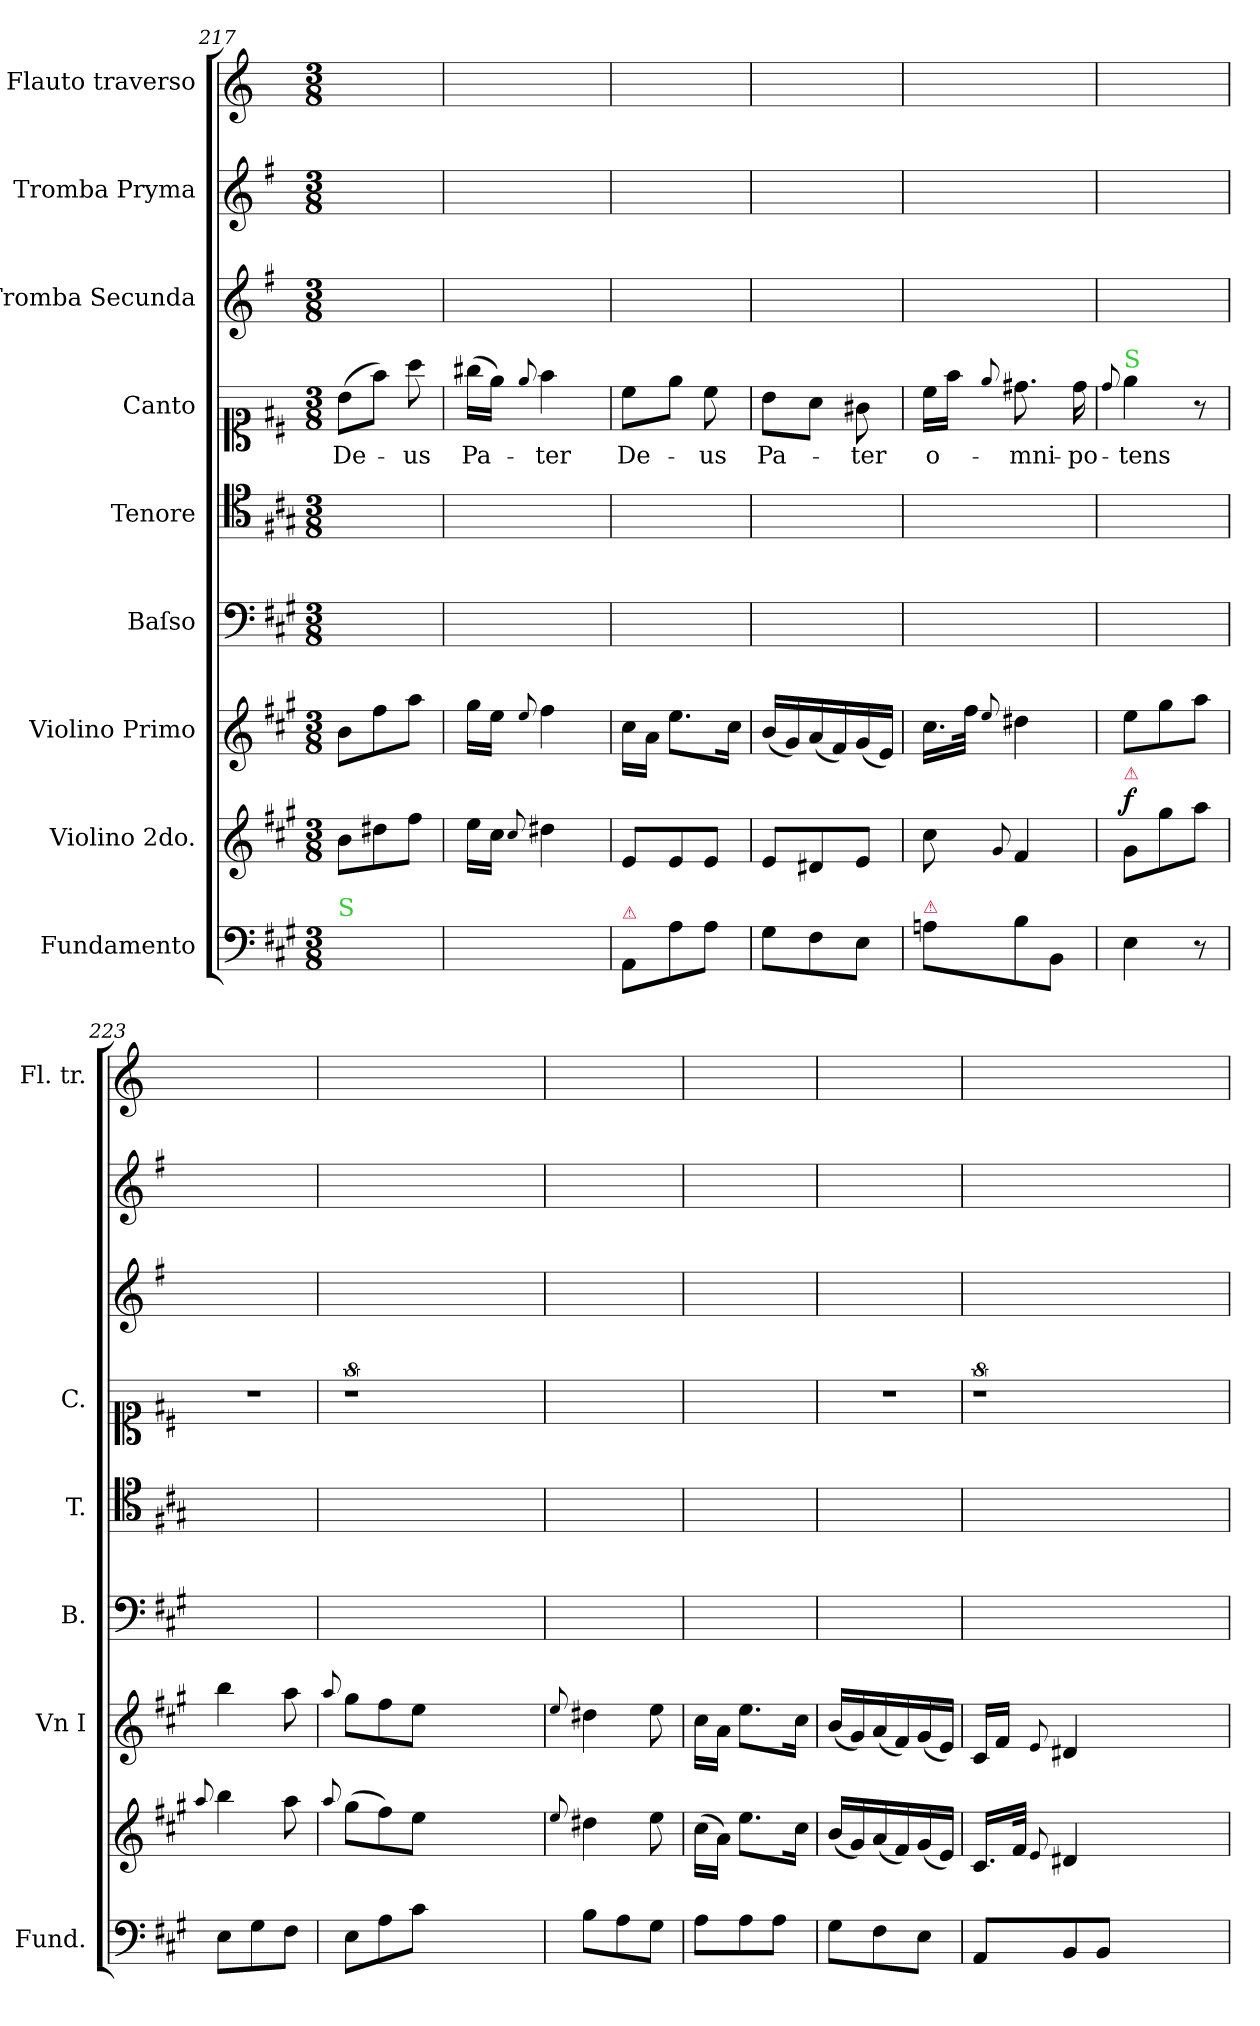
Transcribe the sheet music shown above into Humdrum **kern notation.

**kern	**dynam	**kern	**dynam	**kern	**dynam	**kern	**kern	**kern	**text	**kern	**kern	**kern
*part9	*part9	*part8	*part8	*part7	*part7	*part6	*part5	*part4	*part4	*part3	*part2	*part1
*staff9	*staff9	*staff8	*staff8	*staff7	*staff7	*staff6	*staff5	*staff4	*staff4	*staff3	*staff2	*staff1
*I"Fundamento	*	*I"Violino 2do.	*	*I"Violino Primo	*	*I"Baſso	*I"Tenore	*I"Canto	*	*I"Tromba Secunda	*I"Tromba Pryma	*I"Flauto traverso
*I'Fund.	*	*	*	*I'Vn I	*	*I'B.	*I'T.	*I'C.	*	*	*	*I'Fl. tr.
*clefF4	*	*clefG2	*	*clefG2	*	*clefF4	*clefC4	*clefC1	*	*clefG2	*clefG2	*clefG2
*	*	*	*	*	*	*	*	*	*	*ITrd-1c-2	*ITrd-1c-2	*
*k[f#c#g#]	*	*k[f#c#g#]	*	*k[f#c#g#]	*	*k[f#c#g#]	*k[f#c#g#]	*k[f#c#]	*	*k[f#c#g#]	*k[f#c#g#]	*k[]
*M3/8	*	*M3/8	*	*M3/8	*	*M3/8	*M3/8	*M3/8	*	*M3/8	*M3/8	*M3/8
=217	=217	=217	=217	=217	=217	=217	=217	=217	=217	=217	=217	=217
!LO:TX:a:color=limegreen:t=S	!	!	!	!	!	!	!	!	!	!	!	!
8BB/Lyy	.	8b\L	.	8b\L	.	4.ryy	4.ryy	(8b\L	De-	4.ryy	4.ryy	4.ryy
8BB/yy	.	8dd#X\	.	8ff#\	.	.	.	8ff#\J)	.	.	.	.
8BB/Jyy	.	8ff#\J	.	8aa\J	.	.	.	8aa\	-us	.	.	.
=218	=218	=218	=218	=218	=218	=218	=218	=218	=218	=218	=218	=218
8BB/Lyy	.	16ee\LL	.	16gg#\LL	.	4.ryy	4.ryy	(16gg#\LL	Pa-	4.ryy	4.ryy	4.ryy
.	.	16cc#\JJ	.	16ee\JJ	.	.	.	16ee\JJ)	.	.	.	.
.	.	8qqcc#/	.	8qqee/	.	.	.	8qqee/	.	.	.	.
8BB/yy	.	4dd#X\	.	4ff#\	.	.	.	4ff#\	-ter	.	.	.
8BB/Jyy	.	.	.	.	.	.	.	.	.	.	.	.
=219	=219	=219	=219	=219	=219	=219	=219	=219	=219	=219	=219	=219
!LO:TX:a:color=crimson:t=⚠	!	!	!	!	!	!	!	!	!	!	!	!
8AA/L	.	8e/L	.	16cc#\LL	.	4.ryy	4.ryy	8cc#\L	De-	4.ryy	4.ryy	4.ryy
.	.	.	.	16a\JJ	.	.	.	.	.	.	.	.
8A\	.	8e/	.	8.ee\L	.	.	.	8ee\J	.	.	.	.
8A\J	.	8e/J	.	.	.	.	.	8cc#\	-us	.	.	.
.	.	.	.	16cc#\Jk	.	.	.	.	.	.	.	.
=220	=220	=220	=220	=220	=220	=220	=220	=220	=220	=220	=220	=220
8G#\L	.	8e/L	.	(16b/LL	.	4.ryy	4.ryy	8b\L	Pa-	4.ryy	4.ryy	4.ryy
.	.	.	.	16g#/)	.	.	.	.	.	.	.	.
8F#\	.	8d#X/	.	(16a/	.	.	.	8a\J	.	.	.	.
.	.	.	.	16f#/)	.	.	.	.	.	.	.	.
8E\J	.	8e/J	.	(16g#/	.	.	.	8g#\	-ter	.	.	.
.	.	.	.	16e/JJ)	.	.	.	.	.	.	.	.
=221	=221	=221	=221	=221	=221	=221	=221	=221	=221	=221	=221	=221
!LO:TX:a:color=crimson:t=⚠	!	!	!	!	!	!	!	!	!	!	!	!
8An\L	.	8cc#\	.	16.cc#\LL	.	4.ryy	4.ryy	16cc#\LL	o-	4.ryy	4.ryy	4.ryy
.	.	.	.	.	.	.	.	16ff#\JJ	.	.	.	.
.	.	.	.	32ff#\JJk	.	.	.	.	.	.	.	.
.	.	8qqg#/	.	8qqee/	.	.	.	8qqee/	.	.	.	.
8B\	.	4f#/	.	4dd#X\	.	.	.	8.dd#X\	-mni-	.	.	.
8BB\J	.	.	.	.	.	.	.	.	.	.	.	.
.	.	.	.	.	.	.	.	16dd#\	-po-	.	.	.
=222	=222	=222	=222	=222	=222	=222	=222	=222	=222	=222	=222	=222
.	.	.	.	.	.	.	.	8qqdd/	.	.	.	.
!	!	!	!	!	!	!	!	!LO:TX:a:color=limegreen:t=S	!	!	!	!
!	!	!LO:TX:a:color=crimson:t=⚠	!	!	!	!	!	!	!	!	!	!
!	!LO:DY:a	!	!LO:DY:a	!	!LO:DY:a	!	!	!	!	!	!	!
4E\	f&colon;	8g#/L	f	8ee\L	for	4.ryy	4.ryy	4ee\	-tens	4.ryy	4.ryy	4.ryy
.	.	8gg#\	.	8gg#\	.	.	.	.	.	.	.	.
8r	.	8aa\J	.	8aa\J	.	.	.	8r	.	.	.	.
=223	=223	=223	=223	=223	=223	=223	=223	=223	=223	=223	=223	=223
.	.	8qqaa/	.	.	.	.	.	.	.	.	.	.
8E\L	.	4bb\	.	4bb\	.	4.ryy	4.ryy	4.r	.	4.ryy	4.ryy	4.ryy
8G#\	.	.	.	.	.	.	.	.	.	.	.	.
8F#\J	.	8aa\	.	8aa\	.	.	.	.	.	.	.	.
=224	=224	=224	=224	=224	=224	=224	=224	=224	=224	=224	=224	=224
.	.	8qqaa/	.	8qqaa/	.	.	.	.	.	.	.	.
8E\L	.	(8gg#\L	.	8gg#\L	.	4.ryy	4.ryy	8%9r	.	4.ryy	4.ryy	4.ryy
8A\	.	8ff#\)	.	8ff#\	.	.	.	.	.	.	.	.
8c#\J	.	8ee\J	.	8ee\J	.	.	.	.	.	.	.	.
2.ryy	.	2.ryy	.	2.ryy	.	2.ryy	2.ryy	.	.	2.ryy	2.ryy	2.ryy
=225	=225	=225	=225	=225	=225	=225	=225	=225	=225	=225	=225	=225
.	.	8qqee/	.	8qqee/	.	.	.	.	.	.	.	.
8B\L	.	4dd#X\	.	4dd#X\	.	4.ryy	4.ryy	4.ryy	.	4.ryy	4.ryy	4.ryy
8A\	.	.	.	.	.	.	.	.	.	.	.	.
8G#\J	.	8ee\	.	8ee\	.	.	.	.	.	.	.	.
=226	=226	=226	=226	=226	=226	=226	=226	=226	=226	=226	=226	=226
!	!	!	!	!	!LO:DY:a	!	!	!	!	!	!	!
8A\L	.	(16cc#\LL	.	16cc#\LL	pia	4.ryy	4.ryy	4.ryy	.	4.ryy	4.ryy	4.ryy
.	.	16a\JJ)	.	16a\JJ	.	.	.	.	.	.	.	.
8A\	.	8.ee\L	.	8.ee\L	.	.	.	.	.	.	.	.
8A\J	.	.	.	.	.	.	.	.	.	.	.	.
.	.	16cc#\Jk	.	16cc#\Jk	.	.	.	.	.	.	.	.
=227	=227	=227	=227	=227	=227	=227	=227	=227	=227	=227	=227	=227
8G#\L	.	(16b/LL	.	(16b/LL	.	4.ryy	4.ryy	4.r	.	4.ryy	4.ryy	4.ryy
.	.	16g#/)	.	16g#/)	.	.	.	.	.	.	.	.
8F#\	.	(16a/	.	(16a/	.	.	.	.	.	.	.	.
.	.	16f#/)	.	16f#/)	.	.	.	.	.	.	.	.
8E\J	.	(16g#/	.	(16g#/	.	.	.	.	.	.	.	.
.	.	16e/JJ)	.	16e/JJ)	.	.	.	.	.	.	.	.
=228	=228	=228	=228	=228	=228	=228	=228	=228	=228	=228	=228	=228
8AA/L	.	16.c#/LL	.	16c#/LL	.	4.ryy	4.ryy	8%9r	.	4.ryy	4.ryy	4.ryy
.	.	.	.	16f#/JJ	.	.	.	.	.	.	.	.
.	.	32f#/JJk	.	.	.	.	.	.	.	.	.	.
.	.	8qqe/	.	8qqe/	.	.	.	.	.	.	.	.
8BB/	.	4d#X/	.	4d#X/	.	.	.	.	.	.	.	.
8BB/J	.	.	.	.	.	.	.	.	.	.	.	.
2.ryy	.	2.ryy	.	2.ryy	.	2.ryy	2.ryy	.	.	2.ryy	2.ryy	2.ryy
=	=	=	=	=	=	=	=	=	=	=	=	=
*-	*-	*-	*-	*-	*-	*-	*-	*-	*-	*-	*-	*-
